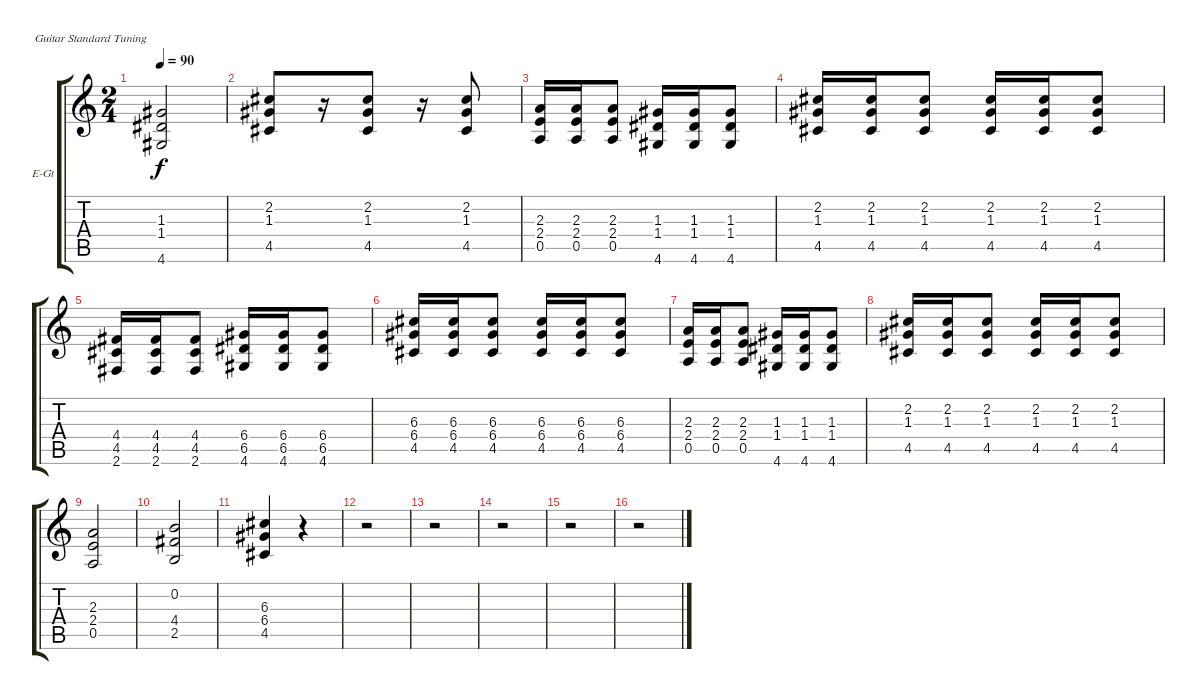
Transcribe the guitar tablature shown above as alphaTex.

\bracketExtendMode groupsimilarinstruments
\firstSystemTrackNameOrientation horizontal
\otherSystemsTrackNameOrientation horizontal
\track ("Гитара" "E-Gt") {instrument distortionguitar}
\staff {score tabs}
\tuning (E4 B3 G3 D3 A2 E2)
\ts (2 4)
\tempo 90
\clef g2
\ks c
(1.3 1.4 4.6).2{dy f} |
(2.2 1.3 4.5).8 r.16 (2.2 1.3 4.5).8 r.16 (2.2 1.3 4.5).8 |
(2.3 2.4 0.5).16 (2.3 2.4 0.5).16 (2.3 2.4 0.5).8 (1.3 1.4 4.6).16 (1.3 1.4 4.6).16 (1.3 1.4 4.6).8 |
(2.2 1.3 4.5).16 (2.2 1.3 4.5).16 (2.2 1.3 4.5).8 (2.2 1.3 4.5).16 (2.2 1.3 4.5).16 (2.2 1.3 4.5).8 |
(4.4 4.5 2.6).16 (4.4 4.5 2.6).16 (4.4 4.5 2.6).8 (6.4 6.5 4.6).16 (6.4 6.5 4.6).16 (6.4 6.5 4.6).8 |
(6.3 6.4 4.5).16 (6.3 6.4 4.5).16 (6.3 6.4 4.5).8 (6.3 6.4 4.5).16 (6.3 6.4 4.5).16 (6.3 6.4 4.5).8 |
(2.3 2.4 0.5).16 (2.3 2.4 0.5).16 (2.3 2.4 0.5).8 (1.3 1.4 4.6).16 (1.3 1.4 4.6).16 (1.3 1.4 4.6).8 |
(2.2 1.3 4.5).16 (2.2 1.3 4.5).16 (2.2 1.3 4.5).8 (2.2 1.3 4.5).16 (2.2 1.3 4.5).16 (2.2 1.3 4.5).8 |
(2.3 2.4 0.5).2 |
(0.2 4.4 2.5).2 |
(6.3 6.4 4.5).4 r.4 |
r.2 |
r.2 |
r.2 |
r.2 |
r.2
